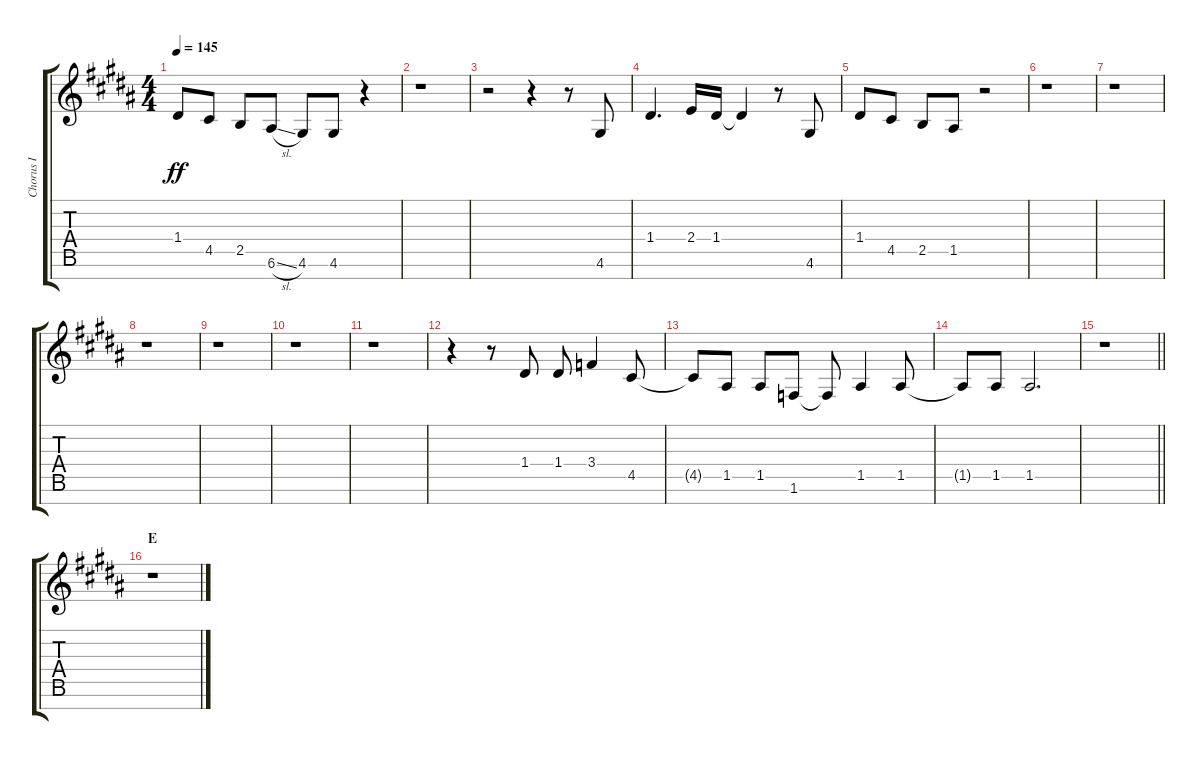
\track ("Chorus I" "Chorus I") {instrument voiceoohs}
\staff {score tabs}
\tuning (E5 B4 G4 D4 A3 E3 B2) {hide}
\ts (4 4)
\tempo 145
\clef g2
\ks b
1.4.8{dy ff} 4.5.8 2.5.8 6.6{sl}.8 4.6.8 4.6.8 r.4 |
r.1 |
r.2 r.4 r.8 4.6.8 |
1.4.4{d} 2.4.16 1.4.16 1.4{t}.4 r.8 4.6.8 |
1.4.8 4.5.8 2.5.8 1.5.8 r.2 |
r.1 |
r.1 |
r.1 |
r.1 |
r.1 |
r.1 |
r.4 r.8 1.4.8 1.4.8 3.4.4 4.5.8 |
4.5{t}.8 1.5.8 1.5.8 1.6.8 1.6{t}.8 1.5.4 1.5.8 |
1.5{t}.8 1.5.8 1.5.2{d} |
\barLineRight lightlight
r.1 |
\section ("" "E")
r.1
